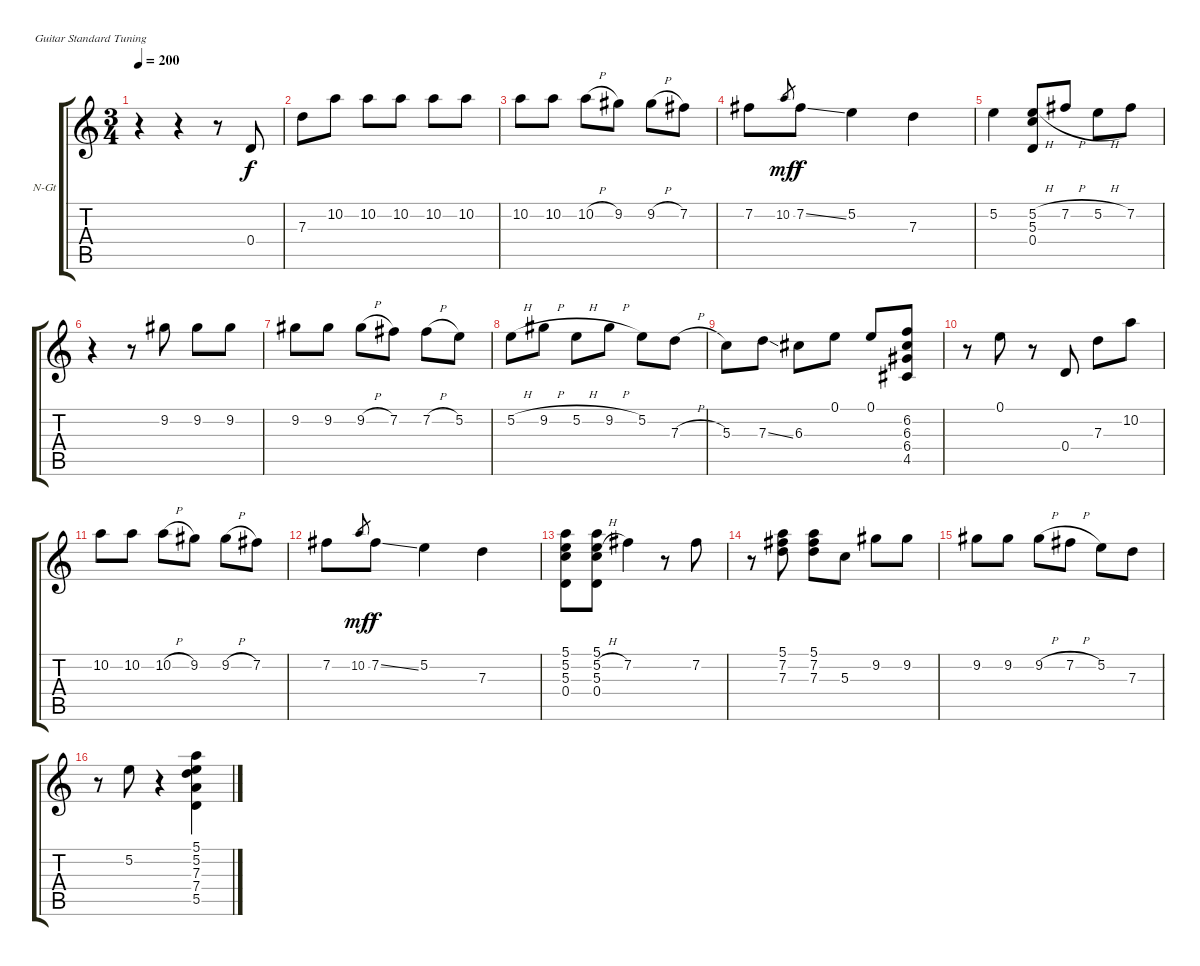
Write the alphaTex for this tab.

\bracketExtendMode groupsimilarinstruments
\firstSystemTrackNameOrientation horizontal
\otherSystemsTrackNameOrientation horizontal
\track ("Piste 1" "N-Gt") {instrument acousticguitarnylon}
\staff {score tabs}
\tuning (E4 B3 G3 D3 A2 E2)
\ts (3 4)
\tempo 200
\clef g2
\ks c
r.4{dy f} r.4 r.8 0.4.8 |
7.3.8 10.2.8 10.2.8 10.2.8 10.2.8 10.2.8 |
10.2.8 10.2.8 10.2{h}.8 9.2.8 9.2{h}.8 7.2.8 |
7.2.8 10.2.8{gr dy mf} 7.2{ss}.8{dy f} 5.2.4 7.3.4 |
5.2.4 (5.2{h} 5.3 0.4).8 7.2{h}.8 5.2{h}.8 7.2.8 |
r.4 r.8 9.2.8 9.2.8 9.2.8 |
9.2.8 9.2.8 9.2{h}.8 7.2.8 7.2{h}.8 5.2.8 |
5.2{h}.8 9.2{h}.8 5.2{h}.8 9.2{h}.8 5.2.8 7.3{h}.8 |
5.3.8 7.3{ss}.8 6.3.8 0.1.8 0.1.8 (6.2 6.3 6.4 4.5).8 |
r.8 0.1.8 r.8 0.4.8 7.3.8 10.2.8 |
10.2.8 10.2.8 10.2{h}.8 9.2.8 9.2{h}.8 7.2.8 |
7.2.8 10.2.8{gr dy mf} 7.2{ss}.8{dy f} 5.2.4 7.3.4 |
(5.1 5.2 5.3 0.4).8 (5.1 5.2{h} 5.3 0.4).8 7.2.4 r.8 7.2.8 |
r.8 (5.1 7.2 7.3).8 (5.1 7.2 7.3).8 5.3.8 9.2.8 9.2.8 |
9.2.8 9.2.8 9.2{h}.8 7.2{h}.8 5.2.8 7.3.8 |
r.8 5.2.8 r.4 (5.1 5.2 7.3 7.4 5.5).4
